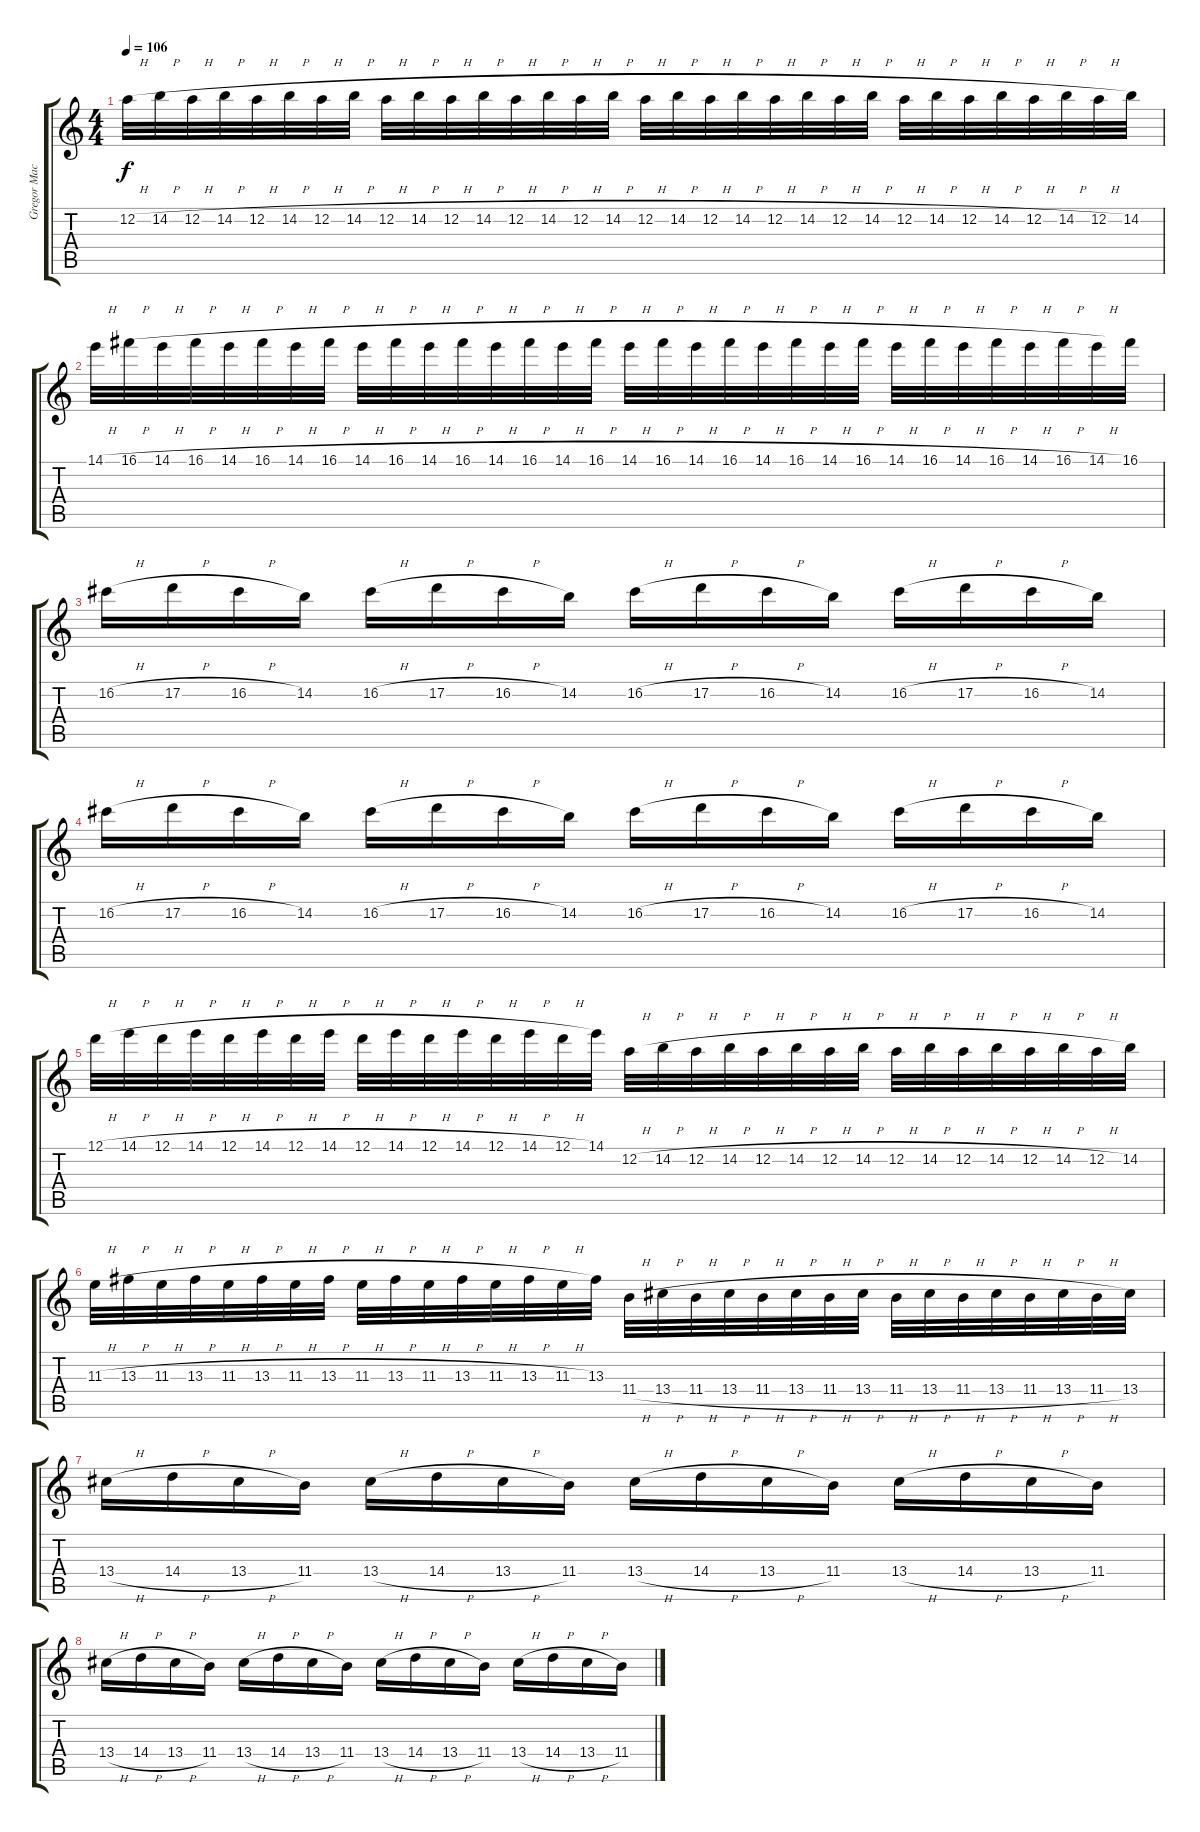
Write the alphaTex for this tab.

\track ("Gregor Mackintosh" "Gregor Mac") {instrument distortionguitar}
\staff {score tabs}
\tuning (D4 A3 F3 C3 G2 D2) {hide}
\ts (4 4)
\tempo 106
\clef g2
\ks c
12.2{h}.32{dy f} 14.2{h}.32 12.2{h}.32 14.2{h}.32 12.2{h}.32 14.2{h}.32 12.2{h}.32 14.2{h}.32 12.2{h}.32 14.2{h}.32 12.2{h}.32 14.2{h}.32 12.2{h}.32 14.2{h}.32 12.2{h}.32 14.2{h}.32 12.2{h}.32 14.2{h}.32 12.2{h}.32 14.2{h}.32 12.2{h}.32 14.2{h}.32 12.2{h}.32 14.2{h}.32 12.2{h}.32 14.2{h}.32 12.2{h}.32 14.2{h}.32 12.2{h}.32 14.2{h}.32 12.2{h}.32 14.2.32 |
14.1{h}.32 16.1{h}.32 14.1{h}.32 16.1{h}.32 14.1{h}.32 16.1{h}.32 14.1{h}.32 16.1{h}.32 14.1{h}.32 16.1{h}.32 14.1{h}.32 16.1{h}.32 14.1{h}.32 16.1{h}.32 14.1{h}.32 16.1{h}.32 14.1{h}.32 16.1{h}.32 14.1{h}.32 16.1{h}.32 14.1{h}.32 16.1{h}.32 14.1{h}.32 16.1{h}.32 14.1{h}.32 16.1{h}.32 14.1{h}.32 16.1{h}.32 14.1{h}.32 16.1{h}.32 14.1{h}.32 16.1.32 |
16.2{h}.16 17.2{h}.16 16.2{h}.16 14.2.16 16.2{h}.16 17.2{h}.16 16.2{h}.16 14.2.16 16.2{h}.16 17.2{h}.16 16.2{h}.16 14.2.16 16.2{h}.16 17.2{h}.16 16.2{h}.16 14.2.16 |
16.2{h}.16 17.2{h}.16 16.2{h}.16 14.2.16 16.2{h}.16 17.2{h}.16 16.2{h}.16 14.2.16 16.2{h}.16 17.2{h}.16 16.2{h}.16 14.2.16 16.2{h}.16 17.2{h}.16 16.2{h}.16 14.2.16 |
12.1{h}.32 14.1{h}.32 12.1{h}.32 14.1{h}.32 12.1{h}.32 14.1{h}.32 12.1{h}.32 14.1{h}.32 12.1{h}.32 14.1{h}.32 12.1{h}.32 14.1{h}.32 12.1{h}.32 14.1{h}.32 12.1{h}.32 14.1.32 12.2{h}.32 14.2{h}.32 12.2{h}.32 14.2{h}.32 12.2{h}.32 14.2{h}.32 12.2{h}.32 14.2{h}.32 12.2{h}.32 14.2{h}.32 12.2{h}.32 14.2{h}.32 12.2{h}.32 14.2{h}.32 12.2{h}.32 14.2.32 |
11.3{h}.32 13.3{h}.32 11.3{h}.32 13.3{h}.32 11.3{h}.32 13.3{h}.32 11.3{h}.32 13.3{h}.32 11.3{h}.32 13.3{h}.32 11.3{h}.32 13.3{h}.32 11.3{h}.32 13.3{h}.32 11.3{h}.32 13.3.32 11.4{h}.32 13.4{h}.32 11.4{h}.32 13.4{h}.32 11.4{h}.32 13.4{h}.32 11.4{h}.32 13.4{h}.32 11.4{h}.32 13.4{h}.32 11.4{h}.32 13.4{h}.32 11.4{h}.32 13.4{h}.32 11.4{h}.32 13.4.32 |
13.4{h}.16 14.4{h}.16 13.4{h}.16 11.4.16 13.4{h}.16 14.4{h}.16 13.4{h}.16 11.4.16 13.4{h}.16 14.4{h}.16 13.4{h}.16 11.4.16 13.4{h}.16 14.4{h}.16 13.4{h}.16 11.4.16 |
13.4{h}.16 14.4{h}.16 13.4{h}.16 11.4.16 13.4{h}.16 14.4{h}.16 13.4{h}.16 11.4.16 13.4{h}.16 14.4{h}.16 13.4{h}.16 11.4.16 13.4{h}.16 14.4{h}.16 13.4{h}.16 11.4.16
